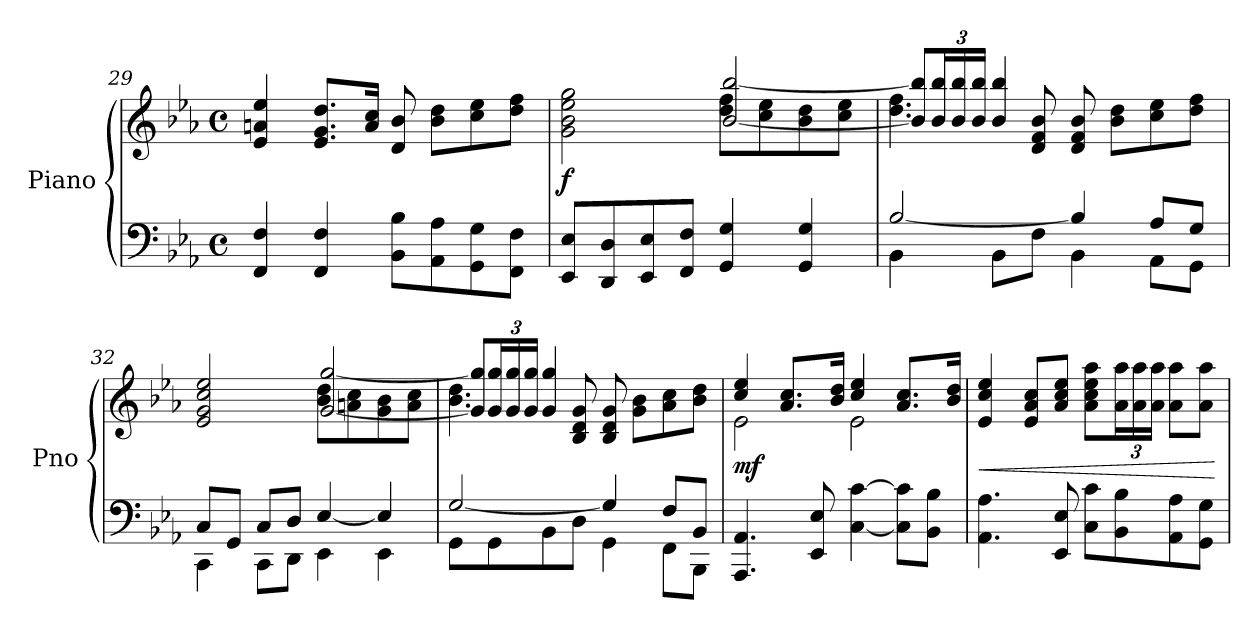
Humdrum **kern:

**kern	**kern	**dynam
*part1	*part1	*part1
*staff2	*staff1	*staff1/2
*I"Piano	*	*
*I'Pno	*	*
*clefF4	*clefG2	*
*k[b-e-a-]	*k[b-e-a-]	*
*M4/4	*M4/4	*
*met(c)	*met(c)	*
=29	=29	=29
4FF/ 4F/	4e-/ 4an/ 4ee-/	.
4FF/ 4F/	8.e-/ 8.g/ 8.dd/L	.
.	16a/ 16cc/Jk	.
8BB-\ 8B-\L	8d/ 8b-/	.
8AA-\ 8A-\	8b-\ 8dd\L	.
8GG\ 8G\	8cc\ 8ee-\	.
8FF\ 8F\J	8dd\ 8ff\J	.
!!LO:LB:g=z
=30	=30	=30
*	*^	*
!	!	!	!LO:DY:b
8EE-/ 8E-/L	2g\ 2b-\ 2ee-\ 2gg\	2ryy	f
8DD/ 8D/	.	.	.
8EE-/ 8E-/	.	.	.
8FF/ 8F/J	.	.	.
4GG/ 4G/	8dd\ 8ff\L	[2b-/ [2bb-/	.
.	8cc\ 8ee-\	.	.
4GG/ 4G/	8b-\ 8dd\	.	.
.	8cc\ 8ee-\J	.	.
=31	=31	=31	=31
*^	*	*	*
4BB-\	[2B-/	4.dd\ 4.ff\	8b-/] 8bb-/]L	.
*	*	*	*Xbrackettup	*
.	.	.	24b-/ 24bb-/L	.
.	.	.	24b-/ 24bb-/	.
.	.	.	24b-/ 24bb-/JJ	.
8BB-\L	.	.	4b-/ 4bb-/	.
8F\J	.	8d/ 8f/ 8b-/	.	.
4BB-\	4B-/]	8d/ 8f/ 8b-/	2ryy	.
.	.	8b-\ 8dd\L	.	.
8AA-\L	8A-/L	8cc\ 8ee-\	.	.
8GG\J	8G/J	8dd\ 8ff\J	.	.
=32	=32	=32	=32	=32
4CC\	8C/L	2e-/ 2g/ 2cc/ 2ee-/	2ryy	.
.	8GG/J	.	.	.
8CC\L	8C/L	.	.	.
8DD\J	8D/J	.	.	.
4EE-\	[4E-/	8b-\ 8dd\L	[2g/ [2gg/	.
.	.	8an\ 8cc\	.	.
4EE-\	4E-/]	8g\ 8b-\	.	.
.	.	8a\ 8cc\J	.	.
!!LO:LB:g=z	!!
=33	=33	=33	=33	=33
8GG\L	[2G/	4.b-\ 4.dd\	8g/] 8gg/]L	.
8GG\	.	.	24g/ 24gg/L	.
.	.	.	24g/ 24gg/	.
.	.	.	24g/ 24gg/JJ	.
8BB-\	.	.	4g/ 4gg/	.
8D\J	.	8B-/ 8d/ 8g/	.	.
4GG\	4G/]	8B-/ 8d/ 8g/	2ryy	.
.	.	8g\ 8b-\L	.	.
8FF\L	8F/L	8a-\ 8cc\	.	.
8BBB-\J	8BB-/J	8b-\ 8dd\J	.	.
=34	=34	=34	=34	=34
!	!	!	!	!LO:DY:b
*v	*v	*	*	*
4.AAA-/ 4.AA-/	4cc/ 4ee-/	2e-\	mf
.	8.a-/ 8.cc/L	.	.
8EE-/ 8E-/	.	.	.
.	16b-/ 16dd/Jk	.	.
[4C\ [4c\	4cc/ 4ee-/	2e-\	.
8C\] 8c\]L	8.a-/ 8.cc/L	.	.
8BB-\ 8B-\J	.	.	.
.	16b-/ 16dd/Jk	.	.
*	*v	*v	*
=35	=35	=35
!	!	!LO:HP:b
4.AA-\ 4.A-\	4e-/ 4cc/ 4ee-/	<
.	8e-/ 8a-/ 8cc/L	.
8EE-/ 8E-/	8a-/ 8cc/ 8ee-/J	.
8C\ 8c\L	8a-\ 8cc\ 8ee-\ 8aa-\L	.
8BB-\ 8B-\	24a-\ 24aa-\L	.
.	24a-\ 24aa-\	.
.	24a-\ 24aa-\JJ	.
8AA-\ 8A-\	8a-\ 8aa-\L	.
8GG\ 8G\J	8a-\ 8aa-\J	.
.	.	[
=	=	=
*-	*-	*-
